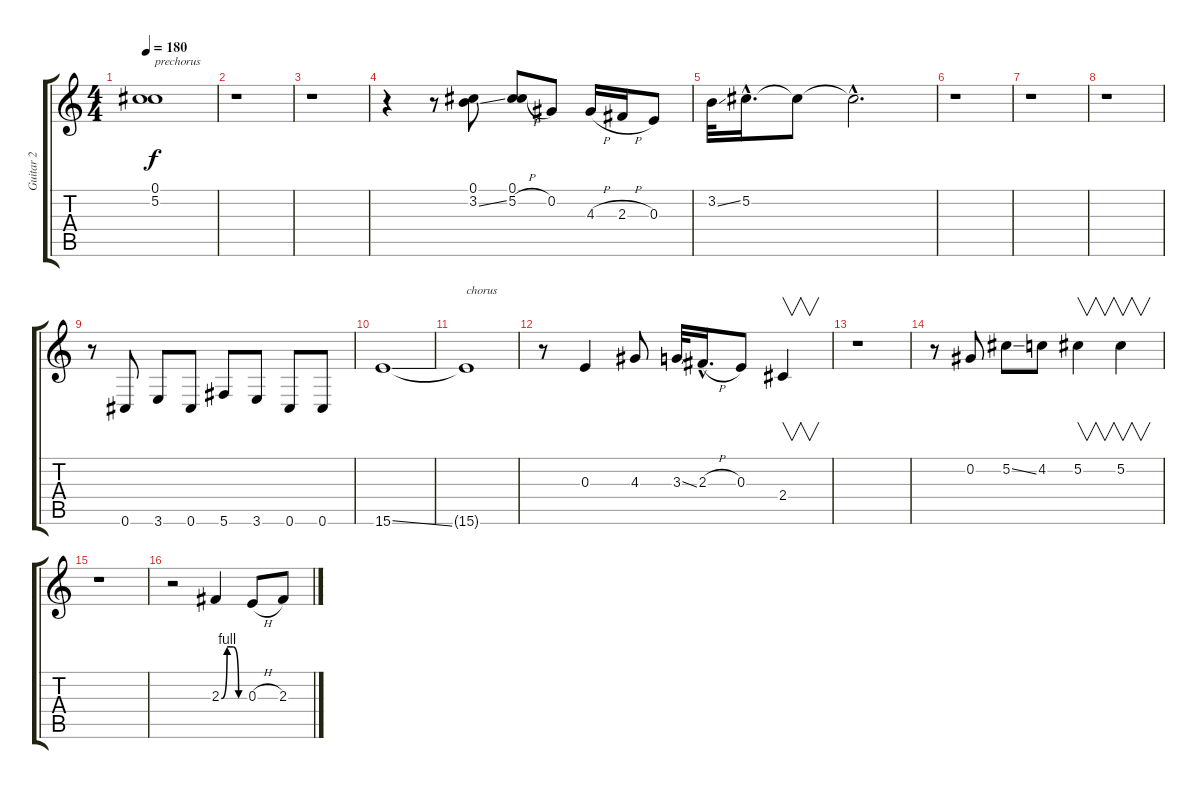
\track ("Guitar 2" "Guitar 2") {instrument electricguitarclean}
\staff {score tabs}
\tuning (Db4 Ab3 E3 B2 Gb2 Db2) {hide}
\ts (4 4)
\tempo 180
\clef g2
\ks c
(0.1 5.2).1{txt "prechorus" dy f} |
r.1 |
r.1 |
r.4 r.8 (0.1 3.2{ss}).8 (0.1 5.2{h}).8 0.2.8 4.3{h}.16 2.3{h}.16 0.3.8 |
3.2{ss}.32 5.2{hac}.16{d} 5.2{t}.8 5.2{hac t}.2{d} |
r.1 |
r.1 |
r.1 |
r.8 0.6.8 3.6.8 0.6.8 5.6.8 3.6.8 0.6.8 0.6.8 |
15.6{ss}.1 |
15.6{t}.1{txt "chorus"} |
r.8 0.3.4 4.3.8 3.3{ss}.32 2.3{h hac}.16{d} 0.3.8 2.4.4{v} |
r.1 |
r.8 0.2.8 5.2{ss}.8 4.2.8 5.2.4{v} 5.2.4{v} |
r.1 |
r.2 2.3{be (custom 0 0 15 4 30 4 45 0 60 0)}.4 0.3{h}.8 2.3.8
